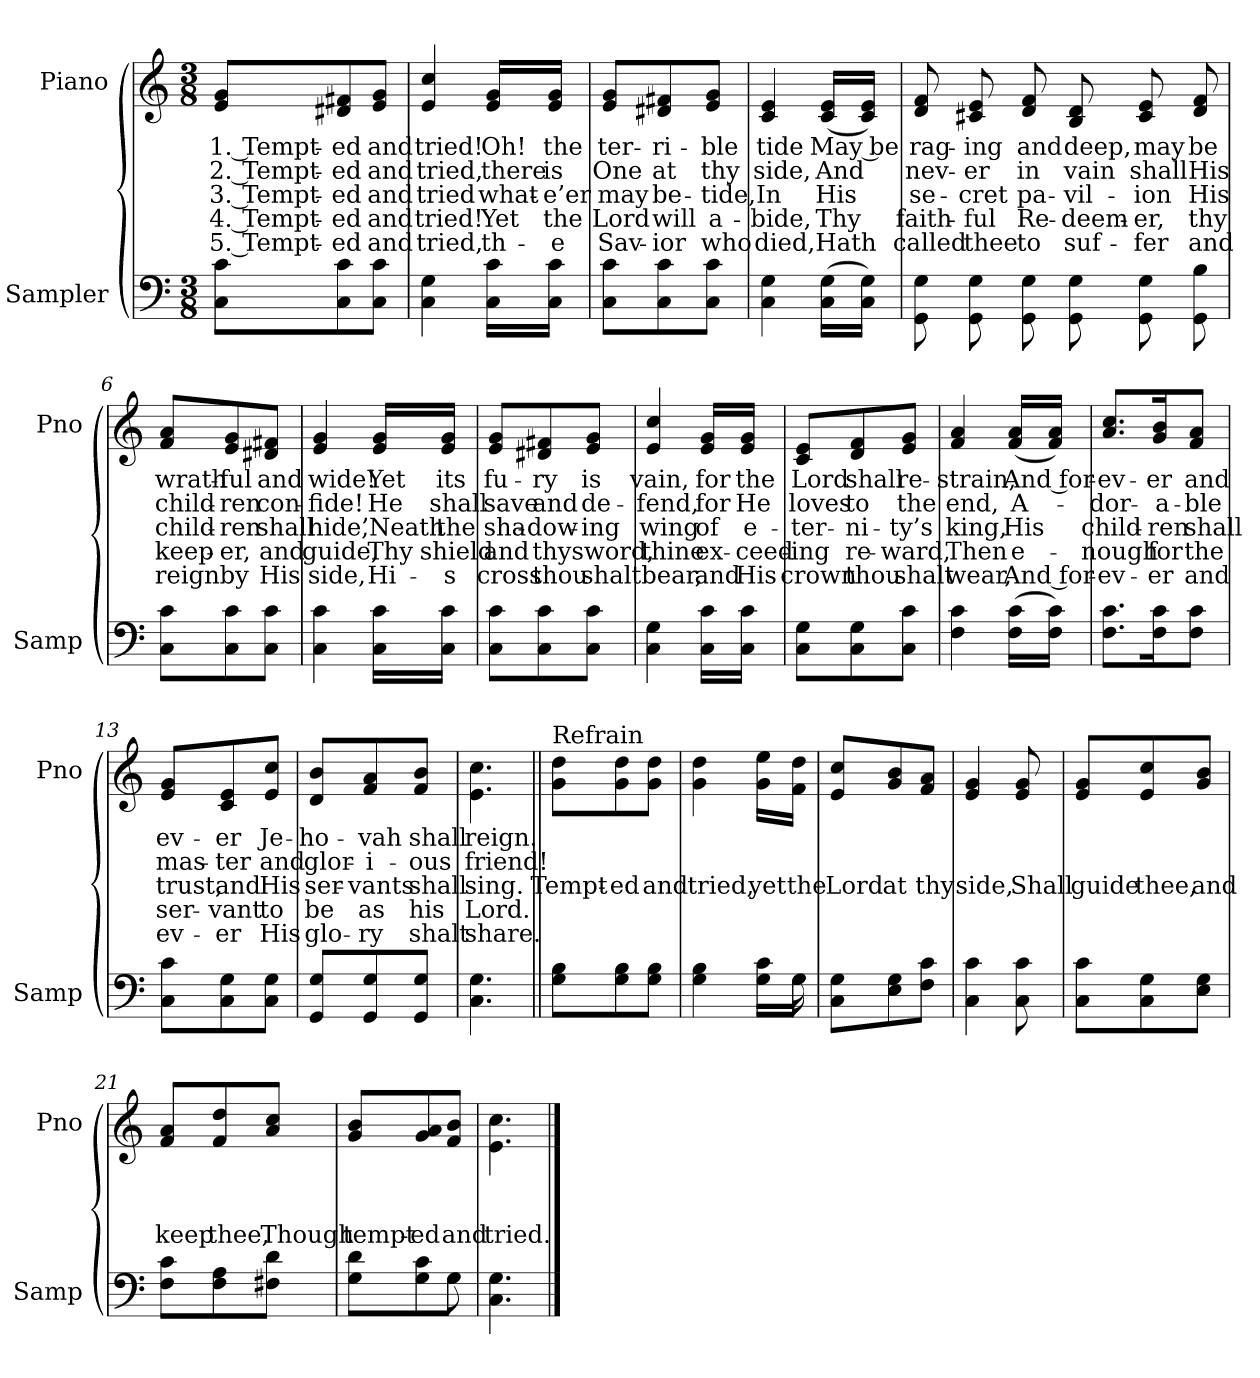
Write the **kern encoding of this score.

**kern	**kern	**text	**text	**text	**text	**text
*part2	*part1	*part1	*part1	*part1	*part1	*part1
*staff2	*staff1	*staff1	*staff1	*staff1	*staff1	*staff1
*I"Sampler	*I"Piano	*	*	*	*	*
*I'Samp	*I'Pno	*	*	*	*	*
*clefF4	*clefG2	*	*	*	*	*
*M3/8	*M3/8	*	*	*	*	*
=1	=1	=1	=1	=1	=1	=1
8C\ 8c\L	8e/ 8g/L	1. Tempt-	2. Tempt-	3. Tempt-	4. Tempt-	5. Tempt-
8C\ 8c\	8d#X/ 8f#X/	-ed	-ed	-ed	-ed	-ed
8C\ 8c\J	8e/ 8g/J	and	and	and	and	and
=2	=2	=2	=2	=2	=2	=2
4C 4G	4e 4cc	tried!	tried,	tried	tried!	tried,
16C\ 16c\LL	16e/ 16g/LL	Oh!	there	what-	Yet	th-
16C\ 16c\JJ	16e/ 16g/JJ	the	is	-e’er	the	-e
=3	=3	=3	=3	=3	=3	=3
8C\ 8c\L	8e/ 8g/L	ter-	One	may	Lord	Sav-
8C\ 8c\	8d#X/ 8f#X/	-ri-	at	be-	will	-ior
8C\ 8c\J	8e/ 8g/J	-ble	thy	-tide,	a-	who
=4	=4	=4	=4	=4	=4	=4
4C 4G	4c 4e	tide	side,	In	-bide,	died,
(16C\ 16G\LL	(16c/ 16e/LL	May be	And	His	Thy	Hath
16C\ 16G\JJ)	16c/ 16e/JJ)	.	.	.	.	.
=5	=5	=5	=5	=5	=5	=5
8GG\ 8G\	8d 8f	rag-	nev-	se-	faith-	called
8GG\ 8G\	8c#X 8e	-ing	-er	-cret	-ful	thee
8GG\ 8G\	8d 8f	and	in	pa-	Re-	to
8GG\ 8G\	8B 8d	deep,	vain	-vil-	-deem-	suf-
8GG\ 8G\	8c# 8e	may	shall	-ion	-er,	-fer
8GG 8B	8d 8f	be	His	His	thy	and
=6	=6	=6	=6	=6	=6	=6
8C\ 8c\L	8f/ 8a/L	wrath-	child-	child-	keep-	reign
8C\ 8c\	8e/ 8g/	-ful	-ren	-ren	-er,	by
8C\ 8c\J	8d#X/ 8f#X/J	and	con-	shall	and	His
=7	=7	=7	=7	=7	=7	=7
4C 4c	4e 4g	wide!	-fide!	hide,	guide,	side,
16C\ 16c\LL	16e/ 16g/LL	Yet	He	’Neath	Thy	Hi-
16C\ 16c\JJ	16e/ 16g/JJ	its	shall	the	shield	-s
=8	=8	=8	=8	=8	=8	=8
8C\ 8c\L	8e/ 8g/L	fu-	save	sha-	and	cross
8C\ 8c\	8d#X/ 8f#X/	-ry	and	-dow-	thy	thou
8C\ 8c\J	8e/ 8g/J	is	de-	-ing	sword,	shalt
=9	=9	=9	=9	=9	=9	=9
4C 4G	4e 4cc	vain,	-fend,	wing	thine	bear,
16C\ 16c\LL	16e/ 16g/LL	for	for	of	ex-	and
16C\ 16c\JJ	16e/ 16g/JJ	the	He	e-	-ceed-	His
=10	=10	=10	=10	=10	=10	=10
8C\ 8G\L	8c/ 8e/L	Lord	loves	-ter-	-ing	crown
8C\ 8G\	8d/ 8f/	shall	to	-ni-	re-	thou
8C\ 8c\J	8e/ 8g/J	re-	the	-ty’s	-ward,	shalt
=11	=11	=11	=11	=11	=11	=11
4F 4c	4f 4a	-strain,	end,	king,	Then	wear,
(16F\ 16c\LL	(16f/ 16a/LL	And for-	A-	His	e-	And for-
16F\ 16c\JJ)	16f/ 16a/JJ)	.	.	.	.	.
=12	=12	=12	=12	=12	=12	=12
8.F\ 8.c\L	8.a/ 8.cc/L	-ev-	-dor-	child-	-nough	-ev-
16F\ 16c\K	16g/ 16b/K	-er	-a-	-ren	for	-er
8F\ 8c\J	8f/ 8a/J	and	-ble	shall	the	and
=13	=13	=13	=13	=13	=13	=13
8C\ 8c\L	8e/ 8g/L	ev-	mas-	trust,	ser-	ev-
8C\ 8G\	8c/ 8e/	-er	-ter	and	-vant	-er
8C\ 8G\J	8e/ 8cc/J	Je-	and	His	to	His
=14	=14	=14	=14	=14	=14	=14
8GG/ 8G/L	8d/ 8b/L	-ho-	glor-	ser-	be	glo-
8GG/ 8G/	8f/ 8a/	-vah	-i-	-vants	as	-ry
8GG/ 8G/J	8f/ 8b/J	shall	-ous	shall	his	shalt
=15	=15	=15	=15	=15	=15	=15
4.C 4.G	4.e\ 4.cc\	reign.	friend!	sing.	Lord.	share.
=16||	=16||	=16||	=16||	=16||	=16||	=16||
!	!LO:TX:t=Refrain	!	!	!	!	!
8G\ 8B\L	8g\ 8dd\L	.	.	Tempt-	.	.
8G\ 8B\	8g\ 8dd\	.	.	-ed	.	.
8G\ 8B\J	8g\ 8dd\J	.	.	and	.	.
=17	=17	=17	=17	=17	=17	=17
*^	*	*	*	*	*	*
4G 4B	16ryy	4g 4dd	.	.	tried,	.	.
*v	*v	*	*	*	*	*	*
16G\ 16c\LL	16g\ 16ee\LL	.	.	yet	.	.
*^	*	*	*	*	*	*
16G\JJ	16G	16f\ 16dd\JJ	.	.	the	.	.
*v	*v	*	*	*	*	*	*
=18	=18	=18	=18	=18	=18	=18
8C\ 8G\L	8e/ 8cc/L	.	.	Lord	.	.
8E\ 8G\	8g/ 8b/	.	.	at	.	.
8F\ 8c\J	8f/ 8a/J	.	.	thy	.	.
=19	=19	=19	=19	=19	=19	=19
4C 4c	4e 4g	.	.	side,	.	.
8C 8c	8e 8g	.	.	Shall	.	.
=20	=20	=20	=20	=20	=20	=20
8C\ 8c\L	8e/ 8g/L	.	.	guide	.	.
8C\ 8G\	8e/ 8cc/	.	.	thee,	.	.
8E\ 8G\J	8g/ 8b/J	.	.	and	.	.
=21	=21	=21	=21	=21	=21	=21
8F\ 8c\L	8f/ 8a/L	.	.	keep	.	.
8F\ 8A\	8f/ 8dd/	.	.	thee,	.	.
8F#X\ 8d\J	8a/ 8cc/J	.	.	Though	.	.
=22	=22	=22	=22	=22	=22	=22
*^	*	*	*	*	*	*
8G\ 8d\L	4ryy	8g/ 8b/L	.	.	tempt-	.	.
8G\ 8c\	.	8g/ 8a/	.	.	-ed	.	.
8G\J	8G	8f/ 8b/J	.	.	and	.	.
*v	*v	*	*	*	*	*	*
=23	=23	=23	=23	=23	=23	=23
4.C 4.G	4.e\ 4.cc\	.	.	tried.	.	.
==	==	==	==	==	==	==
*-	*-	*-	*-	*-	*-	*-
